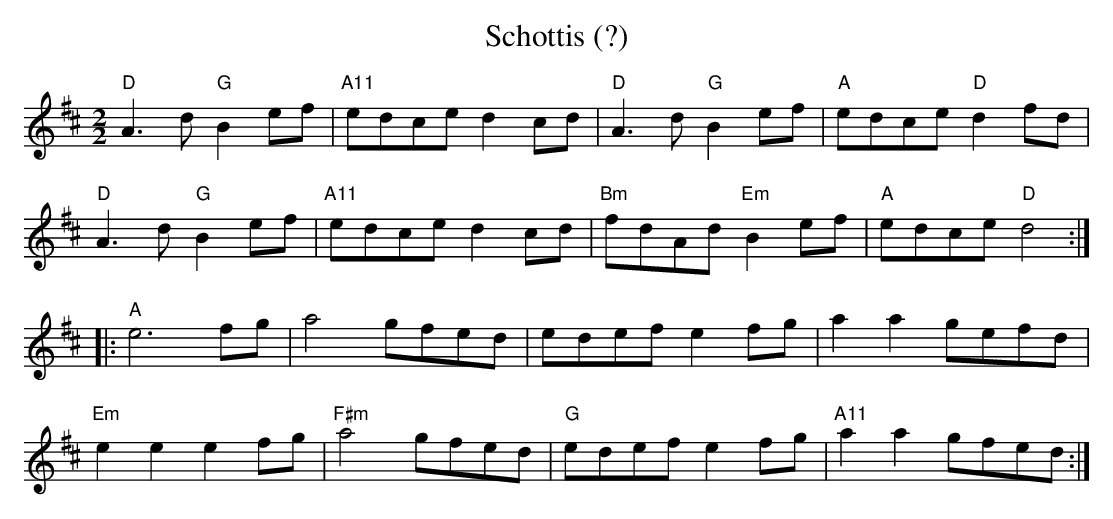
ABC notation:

X:1
T:Schottis (?)
M:2/2
L:1/8
K:D
"D"A3d "G"B2ef|"A11"edce d2cd|"D"A3d "G"B2ef|"A"edce "D"d2fd|
"D"A3d "G"B2ef|"A11"edce d2cd|"Bm"fdAd "Em"B2ef|"A"edce "D"d4:|
|:"A"e6 fg|a4 gfed|edef e2fg|a2a2 gefd|
"Em"e2e2 e2fg|"F#m"a4 gfed|"G"edef e2fg|"A11"a2a2 gfed:|
